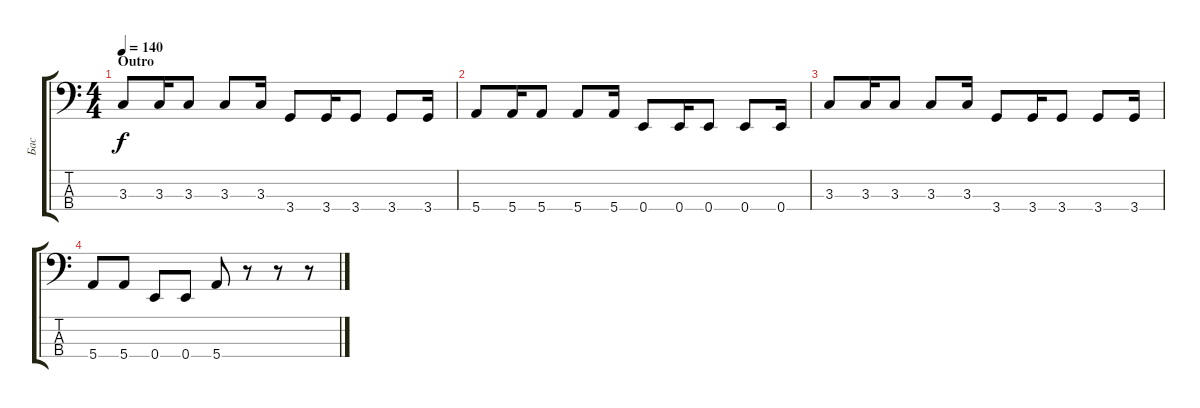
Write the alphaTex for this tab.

\track ("Бас" "Бас") {instrument electricbassfinger}
\staff {score tabs}
\tuning (G2 D2 A1 E1) {hide}
\ts (4 4)
\section ("" "Outro")
\tempo 140
\clef f4
\ks c
3.3.8{dy f} 3.3.16 3.3.8 3.3.8 3.3.16 3.4.8 3.4.16 3.4.8 3.4.8 3.4.16 |
5.4.8 5.4.16 5.4.8 5.4.8 5.4.16 0.4.8 0.4.16 0.4.8 0.4.8 0.4.16 |
3.3.8 3.3.16 3.3.8 3.3.8 3.3.16 3.4.8 3.4.16 3.4.8 3.4.8 3.4.16 |
5.4.8 5.4.8 0.4.8 0.4.8 5.4.8 r.8 r.8 r.8
